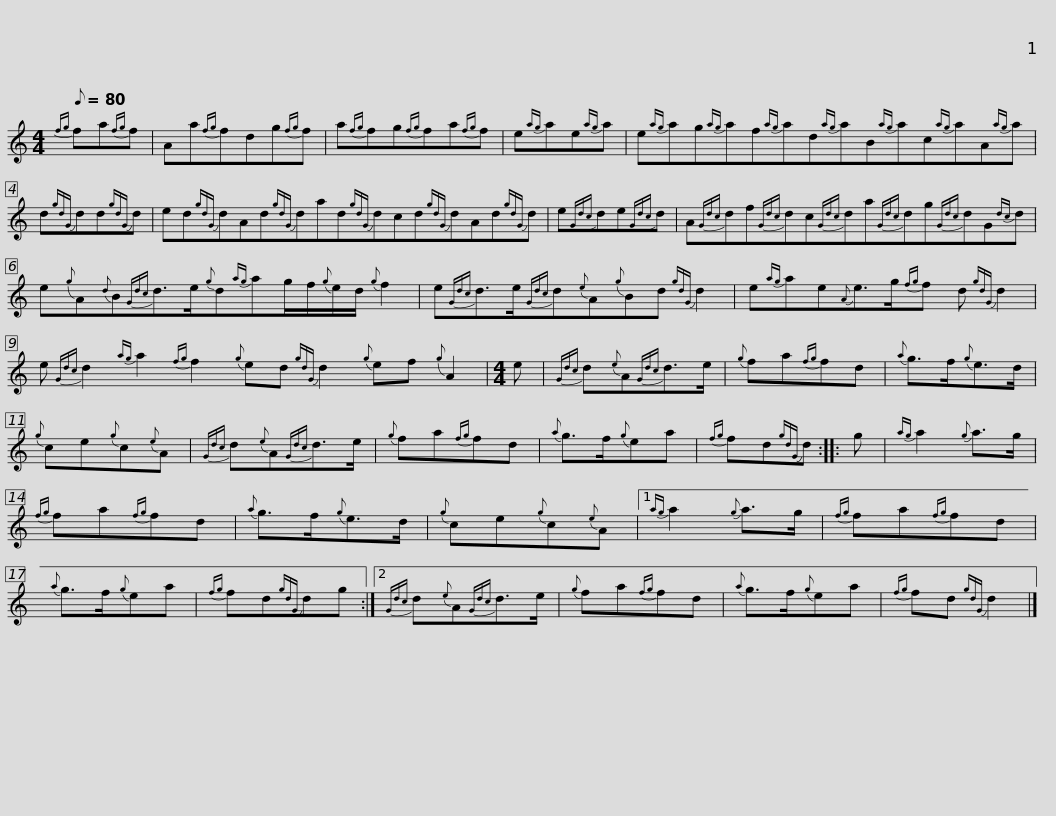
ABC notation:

X:1
L:1/8
Q:1/8=80
M:4/4
I:linebreak $
K:C
V:1 treble
V:1
{fg} fa{fg}f | Aa{fg}fdg{fg}f | a{fg}fg{fg}fa{fg}f | e{ag}ae{ag}a |$ e{ag}ag{ag}af{ag}ad{ag}aB{ag}ac{ag}aA{ag}a | %5
 d{gdG}dd{gdG}d |$ ed{gdG}dAd{gdG}dad{gdG}dcd{gdG}dAd{gdG}d | e{Gdc}de{Gdc}d |$ A{Gdc}df{Gdc}dc{Gdc}da{Gdc}dg{Gdc}dG{dc}d | e{g}A{d}B{Gdc}d>e{g}d{ag}ag/f/{g}e/d/{g} f2 |$ %10
 e{Gdc}d>e{Gdc}d{e}A{g}Bd{gdG} d2 | e{ag}ae{A}e>g{fg}f d{gdG} d2 |$ e{Gdc} d2{ag} a2{fg} f2{g} ed{gdG} d2{g} ef{g} A2 |[M:4/4] e |{Gdc} d{e}A{Gdc}d>e | %15
{g} fa{fg}fd |{a} g>f{g}e>d |${g} ce{g}c{e}A |{Gdc} d{e}A{Gdc}d>e |{g} fa{fg}fd | %20
{a} g>f{g}ea |{fg} fd{gdG}d :: g |{ag} a2{g} a>g |${fg} fa{fg}fd | %25
{a} g>f{g}e>d |{g} ce{g}c{e}A |1{ag} a2{g} a>g |{fg} fa{fg}fd |{a} g>f{g}ea | %30
{fg} fd{gdG}dg :|2${Gdc} d{e}A{Gdc}d>e |{g} fa{fg}fd |{a} g>f{g}ea |{fg} fd{gdG} d2 |] %35
